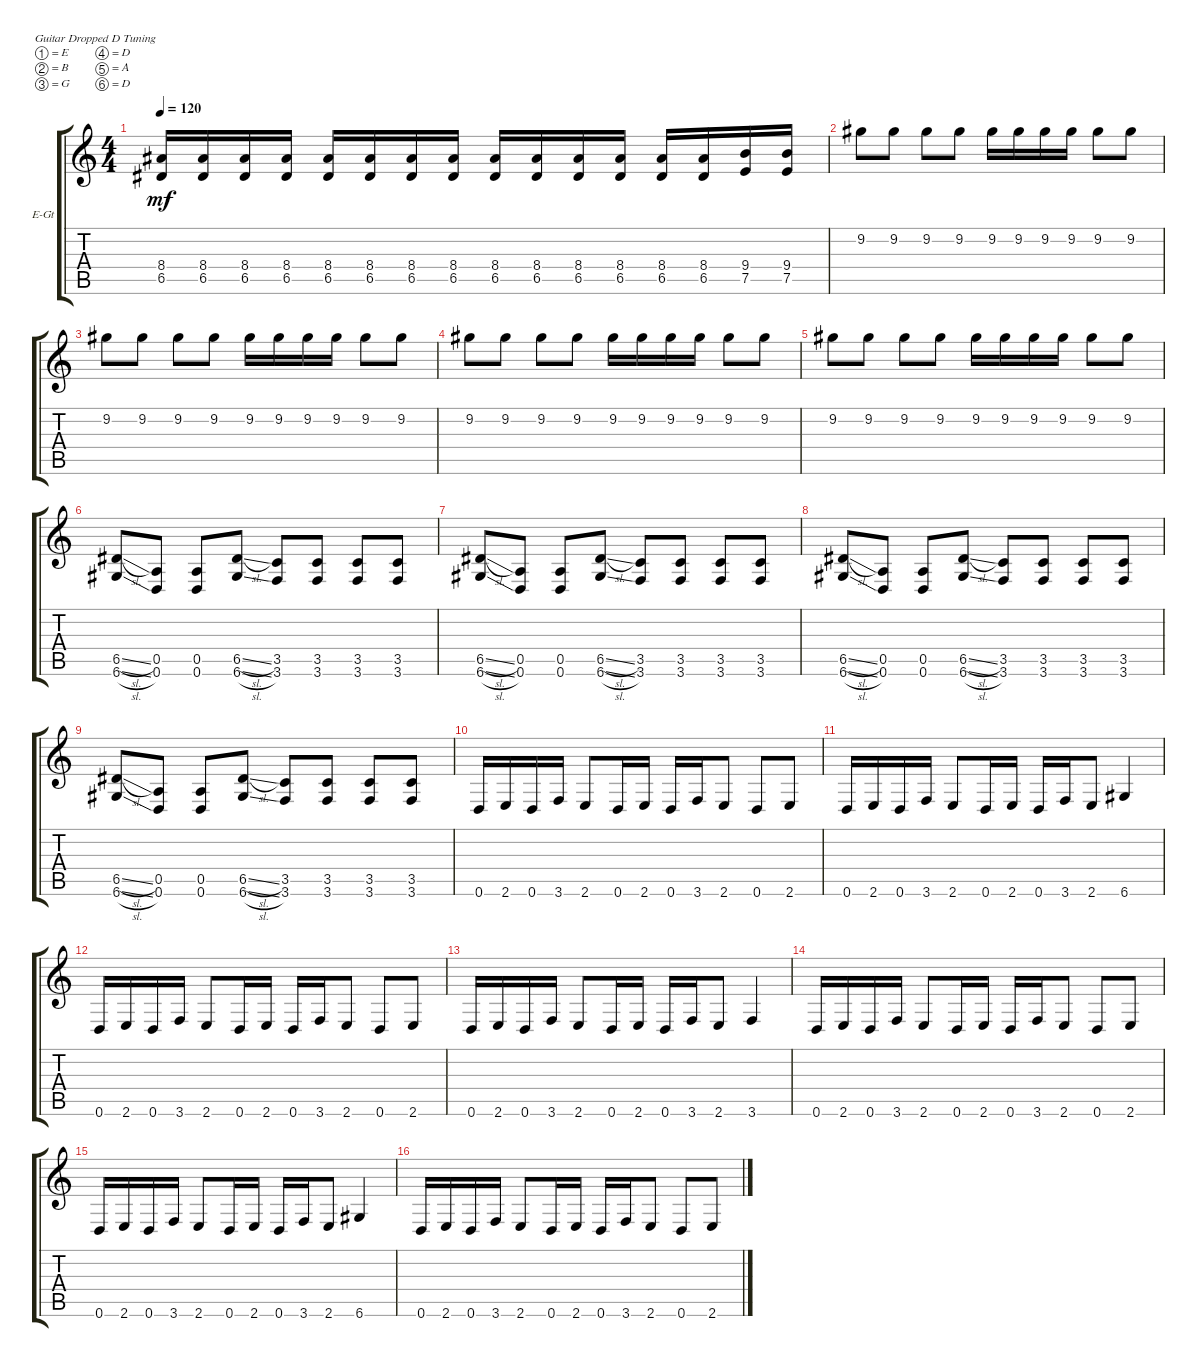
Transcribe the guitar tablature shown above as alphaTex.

\defaultSystemsLayout 4
\bracketExtendMode groupsimilarinstruments
\firstSystemTrackNameOrientation horizontal
\otherSystemsTrackNameOrientation horizontal
\track ("Electric Guitar" "E-Gt") {instrument distortionguitar}
\staff {score tabs}
\tuning (E4 B3 G3 D3 A2 D2)
\ts (4 4)
\tempo 120
\clef g2
\scale
0.333333
\ks c
(6.5 8.4).16{dy mf} (6.5 8.4).16 (6.5 8.4).16 (6.5 8.4).16 (6.5 8.4).16 (6.5 8.4).16 (6.5 8.4).16 (6.5 8.4).16 (6.5 8.4).16 (6.5 8.4).16 (6.5 8.4).16 (6.5 8.4).16 (6.5 8.4).16 (6.5 8.4).16 (9.4 7.5).16 (9.4 7.5).16 |
\scale
0.333333 9.2.8 9.2.8 9.2.8 9.2.8 9.2.16 9.2.16 9.2.16 9.2.16 9.2.8 9.2.8 |
\scale
0.333333 9.2.8 9.2.8 9.2.8 9.2.8 9.2.16 9.2.16 9.2.16 9.2.16 9.2.8 9.2.8 |
\scale
0.333333 9.2.8 9.2.8 9.2.8 9.2.8 9.2.16 9.2.16 9.2.16 9.2.16 9.2.8 9.2.8 |
\scale
0.333333 9.2.8 9.2.8 9.2.8 9.2.8 9.2.16 9.2.16 9.2.16 9.2.16 9.2.8 9.2.8 |
\scale
0.333333 (6.6{sl} 6.5{sl}).8 (0.6 0.5).8 (0.6 0.5).8 (6.6{sl} 6.5{sl}).8 (3.6 3.5).8 (3.6 3.5).8 (3.6 3.5).8 (3.6 3.5).8 |
\scale
0.333333 (6.6{sl} 6.5{sl}).8 (0.6 0.5).8 (0.6 0.5).8 (6.6{sl} 6.5{sl}).8 (3.6 3.5).8 (3.6 3.5).8 (3.6 3.5).8 (3.6 3.5).8 |
\scale
0.333333 (6.6{sl} 6.5{sl}).8 (0.6 0.5).8 (0.6 0.5).8 (6.6{sl} 6.5{sl}).8 (3.6 3.5).8 (3.6 3.5).8 (3.6 3.5).8 (3.6 3.5).8 |
\scale
0.333333 (6.6{sl} 6.5{sl}).8 (0.6 0.5).8 (0.6 0.5).8 (6.6{sl} 6.5{sl}).8 (3.6 3.5).8 (3.6 3.5).8 (3.6 3.5).8 (3.6 3.5).8 |
\scale
0.333333 0.6.16 2.6.16 0.6.16 3.6.16 2.6.8 0.6.16 2.6.16 0.6.16 3.6.16 2.6.8 0.6.8 2.6.8 |
\scale
0.333333 0.6.16 2.6.16 0.6.16 3.6.16 2.6.8 0.6.16 2.6.16 0.6.16 3.6.16 2.6.8 6.6.4 |
\scale
0.333333 0.6.16 2.6.16 0.6.16 3.6.16 2.6.8 0.6.16 2.6.16 0.6.16 3.6.16 2.6.8 0.6.8 2.6.8 |
\scale
0.333333 0.6.16 2.6.16 0.6.16 3.6.16 2.6.8 0.6.16 2.6.16 0.6.16 3.6.16 2.6.8 3.6.4 |
\scale
0.333333 0.6.16 2.6.16 0.6.16 3.6.16 2.6.8 0.6.16 2.6.16 0.6.16 3.6.16 2.6.8 0.6.8 2.6.8 |
\scale
0.333333 0.6.16 2.6.16 0.6.16 3.6.16 2.6.8 0.6.16 2.6.16 0.6.16 3.6.16 2.6.8 6.6.4 |
\scale
0.333333 0.6.16 2.6.16 0.6.16 3.6.16 2.6.8 0.6.16 2.6.16 0.6.16 3.6.16 2.6.8 0.6.8 2.6.8
